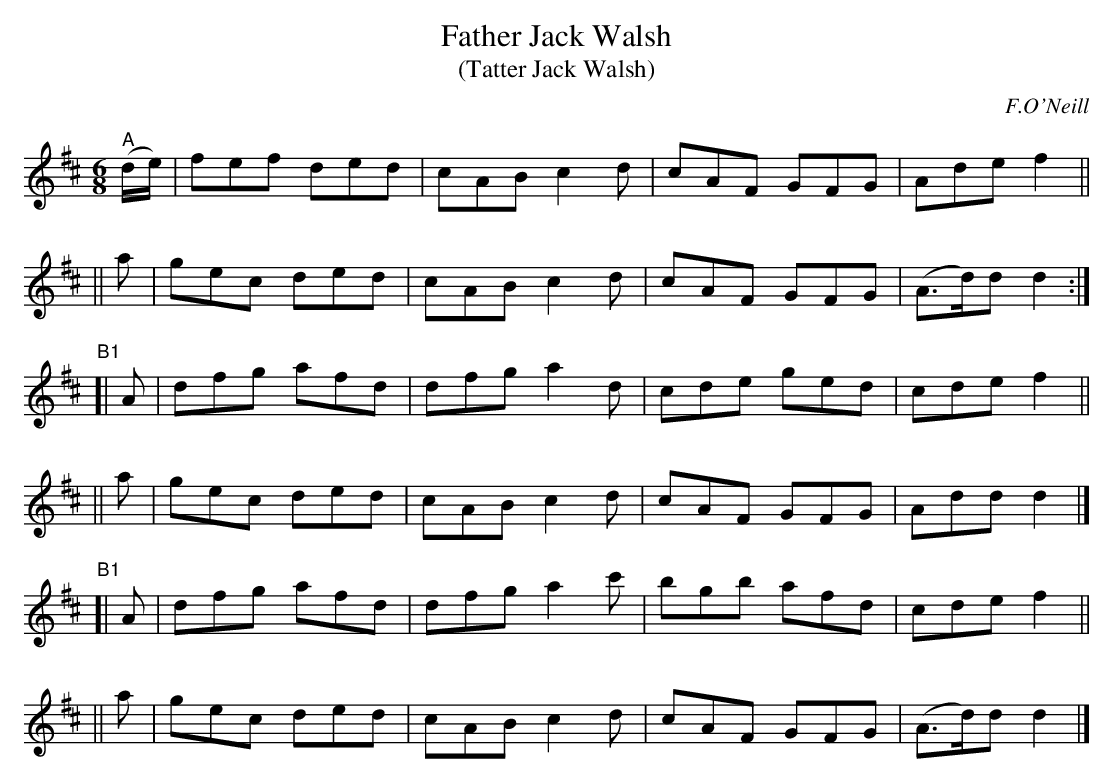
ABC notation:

X:1
T: Father Jack Walsh
T: (Tatter Jack Walsh)
O: F.O'Neill
M: 6/8
L: 1/8
K: D
"^A"\
(d/e/) | fef ded | cAB c2d | cAF GFG | Ade f2 ||
|| a   | gec ded | cAB c2d | cAF GFG | (A>d)d d2 :|
"^B1"\
[| A | dfg afd | dfg a2d | cde ged | cde f2 ||
|| a | gec ded | cAB c2d | cAF GFG | Add d2 |]
"^B1"\
[| A | dfg afd | dfg a2c'| bgb afd | cde f2 ||
|| a | gec ded | cAB c2d | cAF GFG | (A>d)d d2 |]
